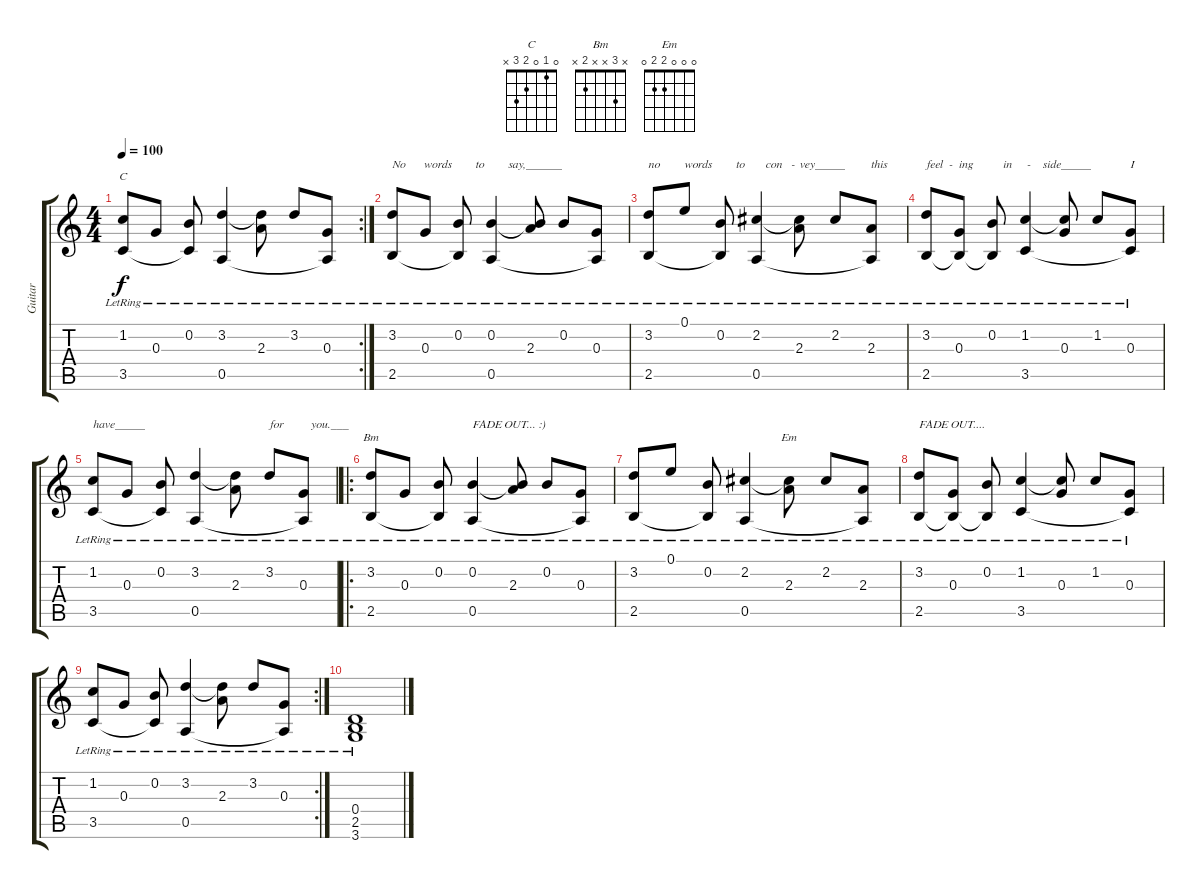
\track ("Guitar" "Guitar") {instrument acousticguitarsteel}
\staff {score tabs}
\tuning (E4 B3 G3 D3 A2 E2) {hide}
\chord ("C" 0 1 0 2 3 x)
\chord ("Bm" x 3 x x 2 x)
\chord ("Em" 0 0 0 2 2 0)
\rc 2
\ts (4 4)
\tempo 100
\clef g2
\ks c
(1.2{lr} 3.5{lr}).8{ch "C" dy f} 0.3{lr}.8 (0.2{lr} 3.5{t}).8 (3.2{lr} 0.5{lr}).4 (3.2{t} 2.3{lr}).8 3.2{lr}.8 (0.3{lr} 0.5{t}).8 |
(3.2{lr} 2.5{lr}).8{txt "No      words        to        say,______"} 0.3{lr}.8 (0.2{lr} 2.5{t}).8 (0.2{lr} 0.5{lr}).4 (0.2{t} 2.3{lr}).8 0.2{lr}.8 (0.3{lr} 0.5{t}).8 |
(3.2{lr} 2.5{lr}).8{txt "no        words        to       con   -   "} 0.1{lr}.8 (0.2{lr} 2.5{t}).8 (2.2{lr} 0.5{lr}).4 (2.2{t} 2.3{lr}).8{txt "vey_____"} 2.2{lr}.8 (2.3{lr} 0.5{t}).8{txt "this"} |
(3.2{lr} 2.5{lr}).8{txt "feel  -  ing          in     -    side_____"} (0.3{lr} 2.5{t}).8 (0.2{lr} 2.5{t}).8 (1.2{lr} 3.5{lr}).4 (1.2{t} 0.3{lr}).8 1.2{lr}.8 (0.3{lr} 3.5{t}).8{txt "I"} |
(1.2{lr} 3.5{lr}).8{txt "have_____"} 0.3{lr}.8 (0.2{lr} 3.5{t}).8 (3.2{lr} 0.5{lr}).4 (3.2{t} 2.3{lr}).8 3.2{lr}.8{txt "for         you.___"} (0.3{lr} 0.5{t}).8 |
\ro
(3.2{lr} 2.5{lr}).8{ch "Bm"} 0.3{lr}.8 (0.2{lr} 2.5{t}).8 (0.2{lr} 0.5{lr}).4{txt "FADE OUT... :)"} (0.2{t} 2.3{lr}).8 0.2{lr}.8 (0.3{lr} 0.5{t}).8 |
(3.2{lr} 2.5{lr}).8 0.1{lr}.8 (0.2{lr} 2.5{t}).8 (2.2{lr} 0.5{lr}).4 (2.2{t} 2.3{lr}).8{ch "Em"} 2.2{lr}.8 (2.3{lr} 0.5{t}).8 |
(3.2{lr} 2.5{lr}).8{txt "FADE OUT...."} (0.3{lr} 2.5{t}).8 (0.2{lr} 2.5{t}).8 (1.2{lr} 3.5{lr}).4 (1.2{t} 0.3{lr}).8 1.2{lr}.8 (0.3{lr} 3.5{t}).8 |
\rc 2
(1.2{lr} 3.5{lr}).8 0.3{lr}.8 (0.2{lr} 3.5{t}).8 (3.2{lr} 0.5{lr}).4 (3.2{t} 2.3{lr}).8 3.2{lr}.8 (0.3{lr} 0.5{t}).8 |
(0.4 2.5{lr} 3.6{lr}).1
